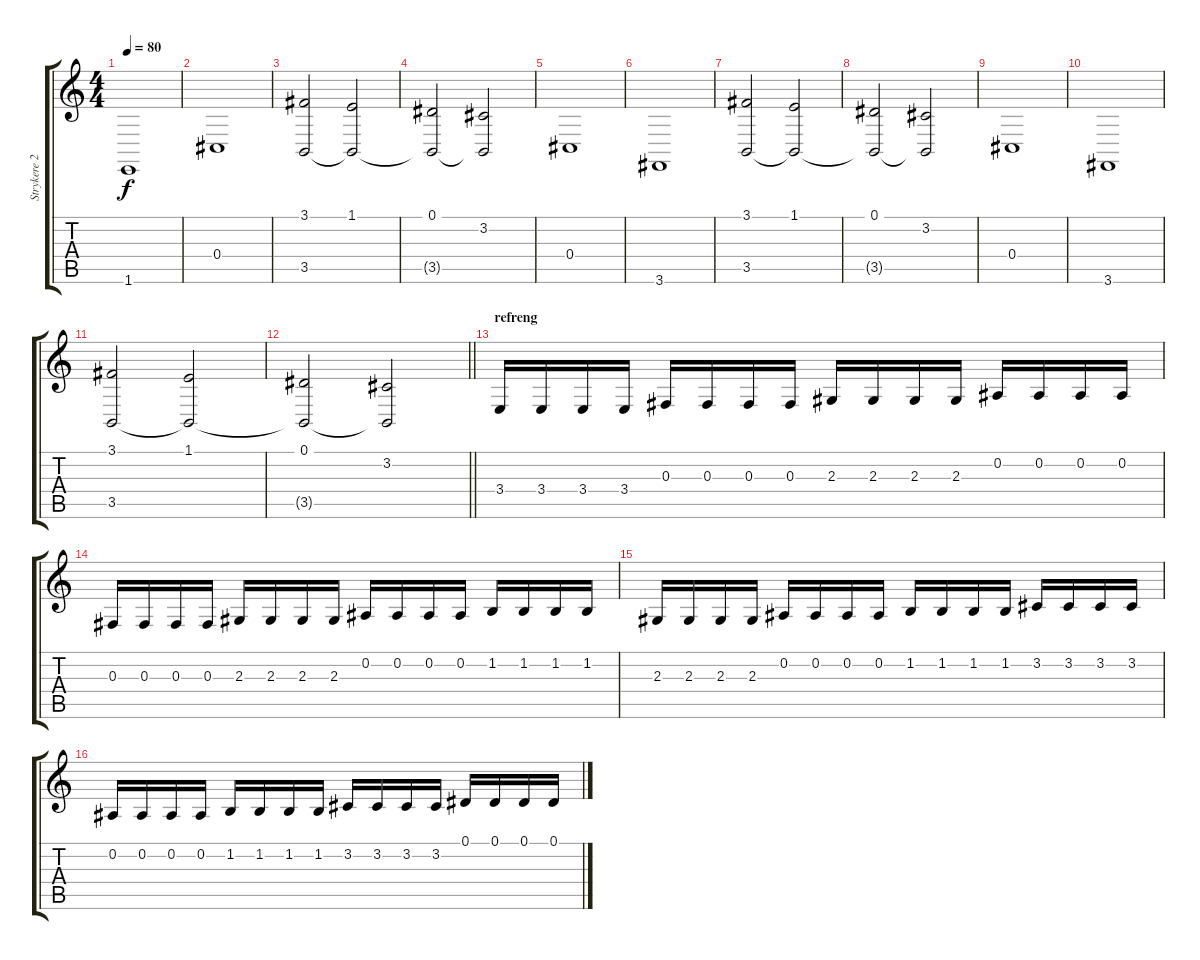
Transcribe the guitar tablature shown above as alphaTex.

\track ("Strykere 2" "Strykere 2") {instrument stringensemble1}
\staff {score tabs}
\tuning (Eb4 Bb3 Gb3 Db3 Ab2 Eb2) {hide}
\ts (4 4)
\tempo 80
\clef g2
\ks c
1.6.1{dy f} |
0.4.1 |
(3.1 3.5).2 (1.1 3.5{t}).2 |
(0.1 3.5{t}).2 (3.2 3.5{t}).2 |
0.4.1 |
3.6.1 |
(3.1 3.5).2 (1.1 3.5{t}).2 |
(0.1 3.5{t}).2 (3.2 3.5{t}).2 |
0.4.1 |
3.6.1 |
(3.1 3.5).2 (1.1 3.5{t}).2 |
\barLineRight lightlight
(0.1 3.5{t}).2 (3.2 3.5{t}).2 |
\section ("" "refreng")
3.4.16 3.4.16 3.4.16 3.4.16 0.3.16 0.3.16 0.3.16 0.3.16 2.3.16 2.3.16 2.3.16 2.3.16 0.2.16 0.2.16 0.2.16 0.2.16 |
0.3.16 0.3.16 0.3.16 0.3.16 2.3.16 2.3.16 2.3.16 2.3.16 0.2.16 0.2.16 0.2.16 0.2.16 1.2.16 1.2.16 1.2.16 1.2.16 |
2.3.16 2.3.16 2.3.16 2.3.16 0.2.16 0.2.16 0.2.16 0.2.16 1.2.16 1.2.16 1.2.16 1.2.16 3.2.16 3.2.16 3.2.16 3.2.16 |
0.2.16 0.2.16 0.2.16 0.2.16 1.2.16 1.2.16 1.2.16 1.2.16 3.2.16 3.2.16 3.2.16 3.2.16 0.1.16 0.1.16 0.1.16 0.1.16
